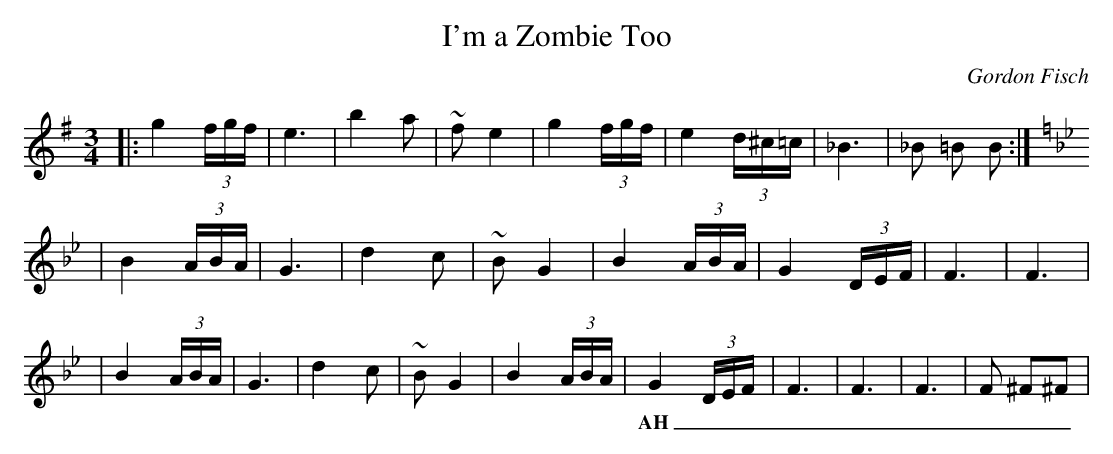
X:1
T:I'm a Zombie Too
C:Gordon Fisch
M:3/4
L:1/8
K:G
|: g2 (3f/g/f/ | e3 | b2 a | ~f e2 | g2 (3f/g/f/ | e2 (3d/^c/=c/| _B3 | _B =B B :|
K:Bb
| B2 (3A/B/A/ | G3 | d2 c | ~B G2 | B2 (3A/B/A/ | G2 (3D/E/F/| F3 | F3 |
| B2 (3A/B/A/ | G3 | d2 c | ~B G2 | B2 (3A/B/A/ | G2 (3D/E/F/ | F3 | F3 | F3 | F ^F^F |
w: | | | | | | AH____________
